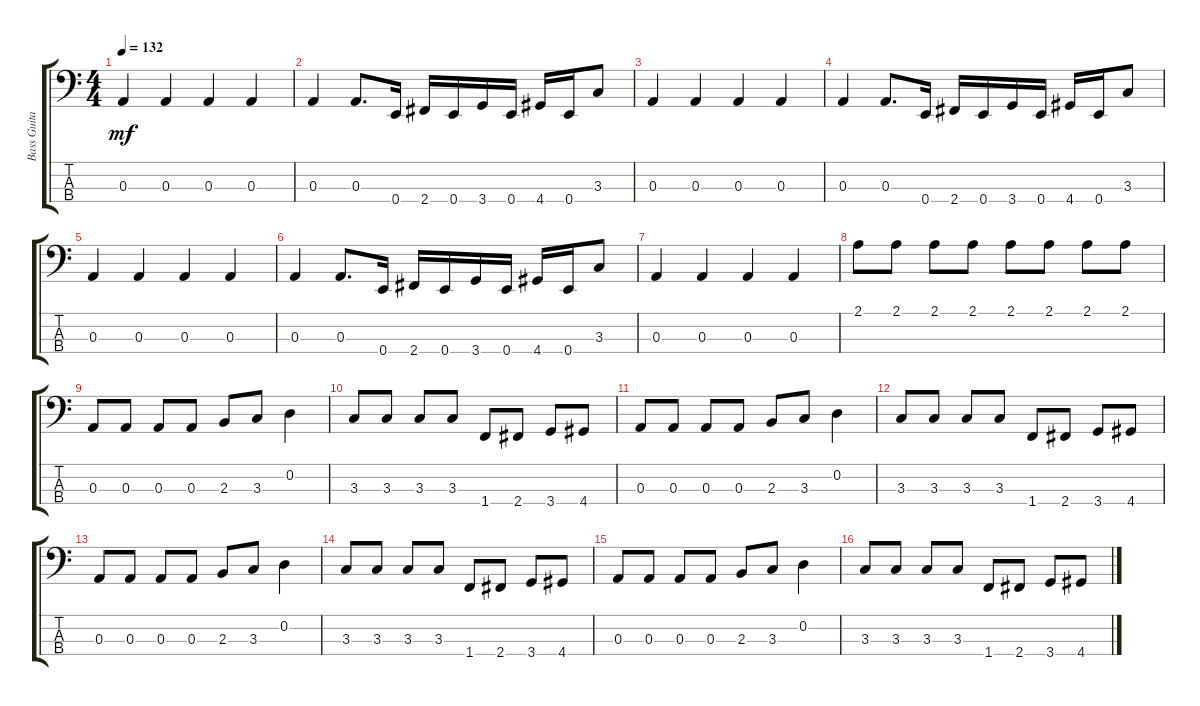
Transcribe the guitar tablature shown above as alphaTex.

\track ("Bass Guitar" "Bass Guita") {instrument electricbassfinger}
\staff {score tabs}
\tuning (G2 D2 A1 E1) {hide}
\ts (4 4)
\tempo 132
\clef f4
\ks c
0.3.4{dy mf} 0.3.4 0.3.4 0.3.4 |
0.3.4 0.3.8{d} 0.4.16 2.4.16 0.4.16 3.4.16 0.4.16 4.4.16 0.4.16 3.3.8 |
0.3.4 0.3.4 0.3.4 0.3.4 |
0.3.4 0.3.8{d} 0.4.16 2.4.16 0.4.16 3.4.16 0.4.16 4.4.16 0.4.16 3.3.8 |
0.3.4 0.3.4 0.3.4 0.3.4 |
0.3.4 0.3.8{d} 0.4.16 2.4.16 0.4.16 3.4.16 0.4.16 4.4.16 0.4.16 3.3.8 |
0.3.4 0.3.4 0.3.4 0.3.4 |
2.1.8 2.1.8 2.1.8 2.1.8 2.1.8 2.1.8 2.1.8 2.1.8 |
0.3.8 0.3.8 0.3.8 0.3.8 2.3.8 3.3.8 0.2.4 |
3.3.8 3.3.8 3.3.8 3.3.8 1.4.8 2.4.8 3.4.8 4.4.8 |
0.3.8 0.3.8 0.3.8 0.3.8 2.3.8 3.3.8 0.2.4 |
3.3.8 3.3.8 3.3.8 3.3.8 1.4.8 2.4.8 3.4.8 4.4.8 |
0.3.8 0.3.8 0.3.8 0.3.8 2.3.8 3.3.8 0.2.4 |
3.3.8 3.3.8 3.3.8 3.3.8 1.4.8 2.4.8 3.4.8 4.4.8 |
0.3.8 0.3.8 0.3.8 0.3.8 2.3.8 3.3.8 0.2.4 |
3.3.8 3.3.8 3.3.8 3.3.8 1.4.8 2.4.8 3.4.8 4.4.8
